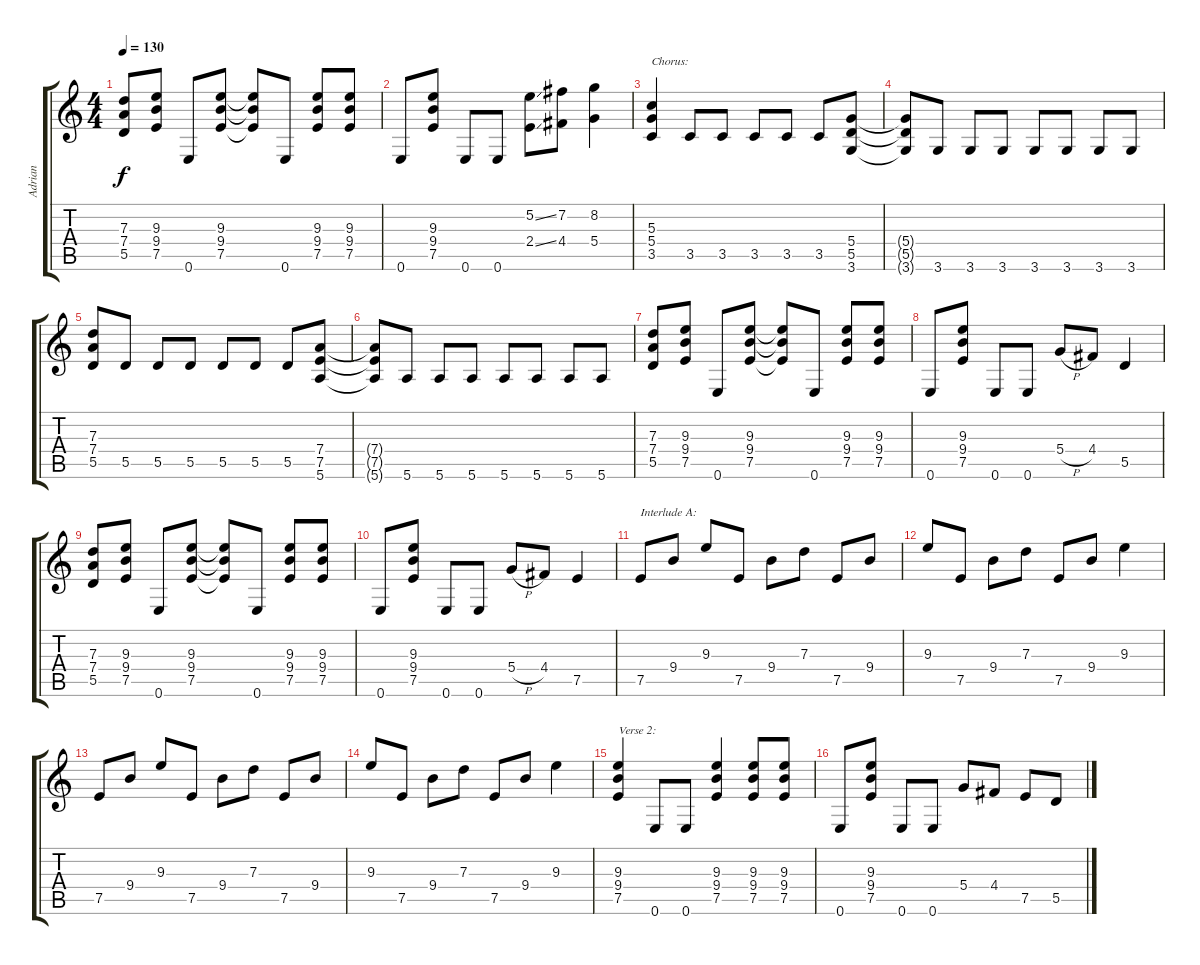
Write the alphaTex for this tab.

\track ("Adrian" "Adrian") {instrument distortionguitar}
\staff {score tabs}
\tuning (E4 B3 G3 D3 A2 E2) {hide}
\ts (4 4)
\tempo 130
\clef g2
\ks c
(7.3 7.4 5.5).8{dy f} (9.3 9.4 7.5).8 0.6.8 (9.3 9.4 7.5).8 (9.3{t} 9.4{t} 7.5{t}).8 0.6.8 (9.3 9.4 7.5).8 (9.3 9.4 7.5).8 |
0.6.8 (9.3 9.4 7.5).8 0.6.8 0.6.8 (5.2{ss} 2.4{ss}).8 (7.2 4.4).8 (8.2 5.4).4 |
(5.3 5.4 3.5).4{txt "Chorus:"} 3.5.8 3.5.8 3.5.8 3.5.8 3.5.8 (5.4 5.5 3.6).8 |
(5.4{t} 5.5{t} 3.6{t}).8 3.6.8 3.6.8 3.6.8 3.6.8 3.6.8 3.6.8 3.6.8 |
(7.3 7.4 5.5).8 5.5.8 5.5.8 5.5.8 5.5.8 5.5.8 5.5.8 (7.4 7.5 5.6).8 |
(7.4{t} 7.5{t} 5.6{t}).8 5.6.8 5.6.8 5.6.8 5.6.8 5.6.8 5.6.8 5.6.8 |
(7.3 7.4 5.5).8 (9.3 9.4 7.5).8 0.6.8 (9.3 9.4 7.5).8 (9.3{t} 9.4{t} 7.5{t}).8 0.6.8 (9.3 9.4 7.5).8 (9.3 9.4 7.5).8 |
0.6.8 (9.3 9.4 7.5).8 0.6.8 0.6.8 5.4{h}.8 4.4.8 5.5.4 |
(7.3 7.4 5.5).8 (9.3 9.4 7.5).8 0.6.8 (9.3 9.4 7.5).8 (9.3{t} 9.4{t} 7.5{t}).8 0.6.8 (9.3 9.4 7.5).8 (9.3 9.4 7.5).8 |
0.6.8 (9.3 9.4 7.5).8 0.6.8 0.6.8 5.4{h}.8 4.4.8 7.5.4 |
7.5.8{txt "Interlude A:"} 9.4.8 9.3.8 7.5.8 9.4.8 7.3.8 7.5.8 9.4.8 |
9.3.8 7.5.8 9.4.8 7.3.8 7.5.8 9.4.8 9.3.4 |
7.5.8 9.4.8 9.3.8 7.5.8 9.4.8 7.3.8 7.5.8 9.4.8 |
9.3.8 7.5.8 9.4.8 7.3.8 7.5.8 9.4.8 9.3.4 |
(9.3 9.4 7.5).4{txt "Verse 2:"} 0.6.8 0.6.8 (9.3 9.4 7.5).4 (9.3 9.4 7.5).8 (9.3 9.4 7.5).8 |
0.6.8 (9.3 9.4 7.5).8 0.6.8 0.6.8 5.4.8 4.4.8 7.5.8 5.5.8
